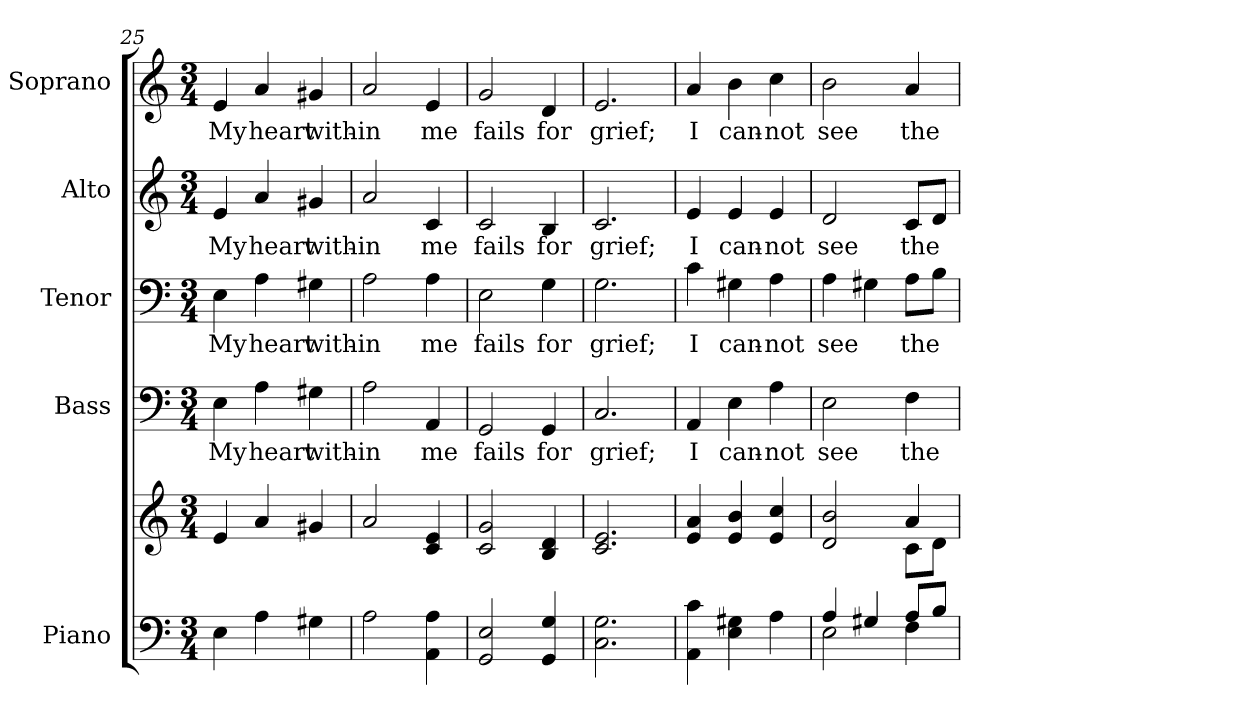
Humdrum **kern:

**kern	**kern	**kern	**text	**kern	**text	**kern	**text	**kern	**text
*part5	*part5	*part4	*part4	*part3	*part3	*part2	*part2	*part1	*part1
*staff6	*staff5	*staff4	*staff4	*staff3	*staff3	*staff2	*staff2	*staff1	*staff1
*I"Piano	*	*I"Bass	*	*I"Tenor	*	*I"Alto	*	*I"Soprano	*
*I'Pno.	*	*I'B.	*	*I'T.	*	*I'A.	*	*I'S.	*
!!LO:PB:g=z
*clefF4	*clefG2	*clefF4	*	*clefF4	*	*clefG2	*	*clefG2	*
*k[]	*k[]	*k[]	*	*k[]	*	*k[]	*	*k[]	*
*C:	*C:	*C:	*	*C:	*	*C:	*	*C:	*
*M3/4	*M3/4	*M3/4	*	*M3/4	*	*M3/4	*	*M3/4	*
=25	=25	=25	=25	=25	=25	=25	=25	=25	=25
!	!	!	!LO:LY:b:color=#000000	!	!	!	!	!	!
!	!	!	!	!	!LO:LY:b:color=#000000	!	!	!	!
!	!	!	!	!	!	!	!LO:LY:b:color=#000000	!	!
!	!	!	!	!	!	!	!	!	!LO:LY:b:color=#000000
4Ei\	4ei/	4Ei\	My	4Ei\	My	4ei/	My	4ei/	My
!	!	!	!LO:LY:b:color=#000000	!	!	!	!	!	!
!	!	!	!	!	!LO:LY:b:color=#000000	!	!	!	!
!	!	!	!	!	!	!	!LO:LY:b:color=#000000	!	!
!	!	!	!	!	!	!	!	!	!LO:LY:b:color=#000000
4Ai\	4ai/	4Ai\	heart	4Ai\	heart	4ai/	heart	4ai/	heart
!	!	!	!LO:LY:b:color=#000000	!	!	!	!	!	!
!	!	!	!	!	!LO:LY:b:color=#000000	!	!	!	!
!	!	!	!	!	!	!	!LO:LY:b:color=#000000	!	!
!	!	!	!	!	!	!	!	!	!LO:LY:b:color=#000000
4G#Xi\	4g#Xi/	4G#Xi\	with-	4G#Xi\	with-	4g#Xi/	with-	4g#Xi/	with-
=26	=26	=26	=26	=26	=26	=26	=26	=26	=26
!	!	!	!LO:LY:b:color=#000000	!	!	!	!	!	!
!	!	!	!	!	!LO:LY:b:color=#000000	!	!	!	!
!	!	!	!	!	!	!	!LO:LY:b:color=#000000	!	!
!	!	!	!	!	!	!	!	!	!LO:LY:b:color=#000000
2Ai\	2ai/	2Ai\	-in	2Ai\	-in	2ai/	-in	2ai/	-in
!	!	!	!LO:LY:b:color=#000000	!	!	!	!	!	!
!	!	!	!	!	!LO:LY:b:color=#000000	!	!	!	!
!	!	!	!	!	!	!	!LO:LY:b:color=#000000	!	!
!	!	!	!	!	!	!	!	!	!LO:LY:b:color=#000000
4AAi\ 4Ai	4ci/ 4ei	4AAi/	me	4Ai\	me	4ci/	me	4ei/	me
=27	=27	=27	=27	=27	=27	=27	=27	=27	=27
!	!	!	!LO:LY:b:color=#000000	!	!	!	!	!	!
!	!	!	!	!	!LO:LY:b:color=#000000	!	!	!	!
!	!	!	!	!	!	!	!LO:LY:b:color=#000000	!	!
!	!	!	!	!	!	!	!	!	!LO:LY:b:color=#000000
2GGi/ 2Ei	2ci/ 2gi	2GGi/	fails	2Ei\	fails	2ci/	fails	2gi/	fails
!	!	!	!LO:LY:b:color=#000000	!	!	!	!	!	!
!	!	!	!	!	!LO:LY:b:color=#000000	!	!	!	!
!	!	!	!	!	!	!	!LO:LY:b:color=#000000	!	!
!	!	!	!	!	!	!	!	!	!LO:LY:b:color=#000000
4GGi/ 4Gi	4Bi/ 4di	4GGi/	for	4Gi\	for	4Bi/	for	4di/	for
=28	=28	=28	=28	=28	=28	=28	=28	=28	=28
!	!	!	!LO:LY:b:color=#000000	!	!	!	!	!	!
!	!	!	!	!	!LO:LY:b:color=#000000	!	!	!	!
!	!	!	!	!	!	!	!LO:LY:b:color=#000000	!	!
!	!	!	!	!	!	!	!	!	!LO:LY:b:color=#000000
2.Ci\ 2.Gi	2.ci/ 2.ei	2.Ci/	grief;	2.Gi\	grief;	2.ci/	grief;	2.ei/	grief;
=29	=29	=29	=29	=29	=29	=29	=29	=29	=29
*^	*	*	*	*	*	*	*	*	*
!	!	!	!	!LO:LY:b:color=#000000	!	!	!	!	!	!
!	!	!	!	!	!	!LO:LY:b:color=#000000	!	!	!	!
!	!	!	!	!	!	!	!	!LO:LY:b:color=#000000	!	!
!	!	!	!	!	!	!	!	!	!	!LO:LY:b:color=#000000
4AAi\ 4ci	2ryy	4ei/ 4ai	4AAi/	I	4ci\	I	4ei/	I	4ai/	I
!	!	!	!	!LO:LY:b:color=#000000	!	!	!	!	!	!
!	!	!	!	!	!	!LO:LY:b:color=#000000	!	!	!	!
!	!	!	!	!	!	!	!	!LO:LY:b:color=#000000	!	!
!	!	!	!	!	!	!	!	!	!	!LO:LY:b:color=#000000
4Ei\ 4G#Xi	.	4ei/ 4bi	4Ei\	can-	4G#Xi\	can-	4ei/	can-	4bi\	can-
!	!	!	!	!LO:LY:b:color=#000000	!	!	!	!	!	!
!	!	!	!	!	!	!LO:LY:b:color=#000000	!	!	!	!
!	!	!	!	!	!	!	!	!LO:LY:b:color=#000000	!	!
!	!	!	!	!	!	!	!	!	!	!LO:LY:b:color=#000000
4Ai\	4ryy	4ei/ 4cci	4Ai\	-not	4Ai\	-not	4ei/	-not	4cci\	-not
=30	=30	=30	=30	=30	=30	=30	=30	=30	=30	=30
*	*	*^	*	*	*	*	*	*	*	*
!	!	!	!	!	!LO:LY:b:color=#000000	!	!	!	!	!	!
!	!	!	!	!	!	!	!LO:LY:b:color=#000000	!	!	!	!
!	!	!	!	!	!	!	!	!	!LO:LY:b:color=#000000	!	!
!	!	!	!	!	!	!	!	!	!	!	!LO:LY:b:color=#000000
4Ai/	2Ei\	2di/ 2bi	4ryy	2Ei\	see	4Ai\	see	2di/	see	2bi\	see
4G#Xi/	.	.	4ryy	.	.	4G#Xi\	.	.	.	.	.
!	!	!	!	!	!LO:LY:b:color=#000000	!	!	!	!	!	!
!	!	!	!	!	!	!	!LO:LY:b:color=#000000	!	!	!	!
!	!	!	!	!	!	!	!	!	!LO:LY:b:color=#000000	!	!
!	!	!	!	!	!	!	!	!	!	!	!LO:LY:b:color=#000000
8Ai/L	4Fi\	4ai/	8ci\L	4Fi\	the	8Ai\L	the	8ci/L	the	4ai/	the
8Bi/J	.	.	8di\J	.	.	8Bi\J	.	8di/J	.	.	.
*v	*v	*	*	*	*	*	*	*	*	*	*
*	*v	*v	*	*	*	*	*	*	*	*
=	=	=	=	=	=	=	=	=	=
*-	*-	*-	*-	*-	*-	*-	*-	*-	*-
